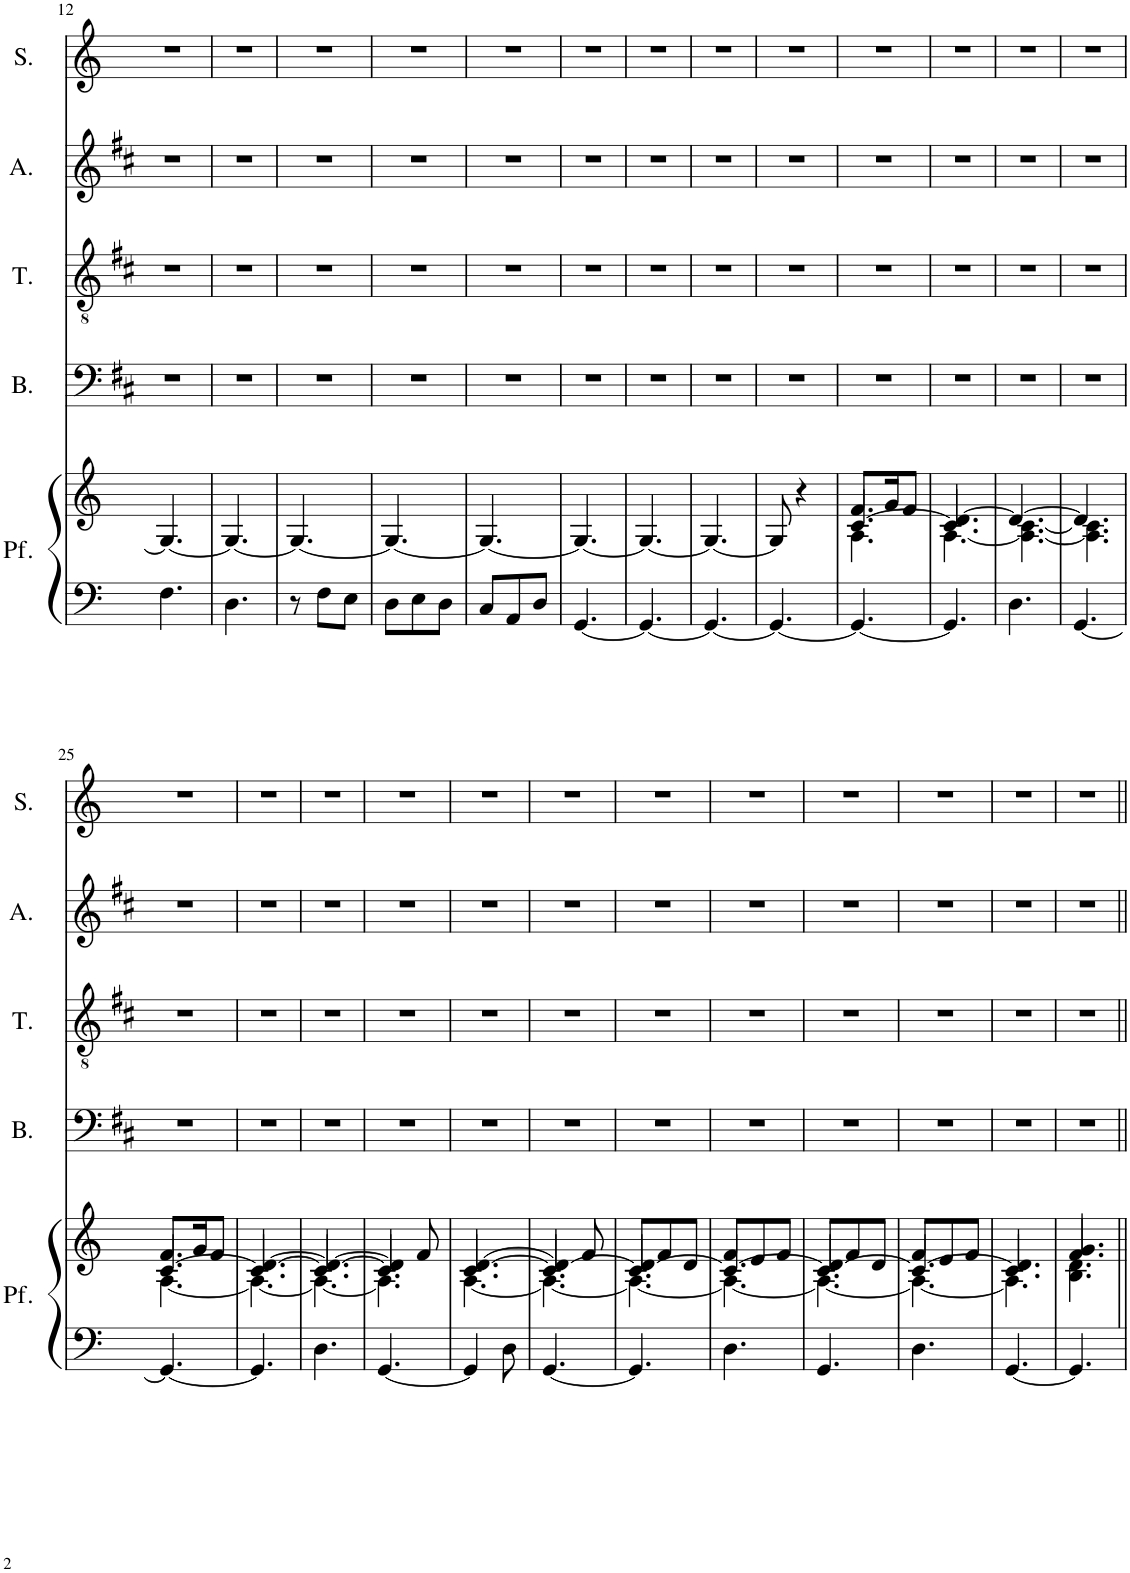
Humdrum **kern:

**kern	**kern	**kern	**kern	**kern	**kern
*part5	*part5	*part4	*part3	*part2	*part1
*staff6	*staff5	*staff4	*staff3	*staff2	*staff1
*I"Piano	*	*I"Basso	*I"Tenore	*I"Contralto	*I"Soprano
*	*	*I'B.	*I'T.	*	*I'S.
!!LO:PB:g=z
*clefF4	*clefG2	*clefF4	*clefGv2	*clefG2	*clefG2
*k[]	*k[]	*k[f#c#]	*k[f#c#]	*k[f#c#]	*k[]
*M3/8	*M3/8	*M3/8	*M3/8	*M3/8	*M3/8
=12	=12	=12	=12	=12	=12
4.F\	4.G/_	4.r	4.r	4.r	4.r
=13	=13	=13	=13	=13	=13
4.D\	4.G/_	4.r	4.r	4.r	4.r
=14	=14	=14	=14	=14	=14
8r	4.G/_	4.r	4.r	4.r	4.r
8F\L	.	.	.	.	.
8E\J	.	.	.	.	.
=15	=15	=15	=15	=15	=15
8D\L	4.G/_	4.r	4.r	4.r	4.r
8E\	.	.	.	.	.
8D\J	.	.	.	.	.
=16	=16	=16	=16	=16	=16
8C/L	4.G/_	4.r	4.r	4.r	4.r
8AA/	.	.	.	.	.
8D/J	.	.	.	.	.
=17	=17	=17	=17	=17	=17
[4.GG/	4.G/_	4.r	4.r	4.r	4.r
=18	=18	=18	=18	=18	=18
4.GG/_	4.G/_	4.r	4.r	4.r	4.r
=19	=19	=19	=19	=19	=19
4.GG/_	4.G/_	4.r	4.r	4.r	4.r
=20	=20	=20	=20	=20	=20
4.GG/_	8G/]	4.r	4.r	4.r	4.r
.	4r	.	.	.	.
=21	=21	=21	=21	=21	=21
*	*^	*	*	*	*
*	*	*^	*	*	*	*
4.GG/_	8.f/L	4.A\	[4.c/	4.r	4.r	4.r	4.r
.	16g/K	.	.	.	.	.	.
.	8f/J	.	.	.	.	.	.
=22	=22	=22	=22	=22	=22	=22	=22
4.GG/]	[4.d/	[4.A\	4.c/]	4.r	4.r	4.r	4.r
*	*	*v	*v	*	*	*	*
=23	=23	=23	=23	=23	=23	=23
4.D\	4.d/_	4.A\_ [4.c\	4.r	4.r	4.r	4.r
=24	=24	=24	=24	=24	=24	=24
[4.GG/	4.d/]	4.A\] 4.c\]	4.r	4.r	4.r	4.r
!!LO:LB:g=z
=25	=25	=25	=25	=25	=25	=25
*	*	*^	*	*	*	*
4.GG/_	8.f/L	[4.A\	[4.c/	4.r	4.r	4.r	4.r
.	16g/K	.	.	.	.	.	.
.	8f/J	.	.	.	.	.	.
=26	=26	=26	=26	=26	=26	=26	=26
4.GG/]	[4.d/	4.A\_	4.c/_	4.r	4.r	4.r	4.r
=27	=27	=27	=27	=27	=27	=27	=27
4.D\	4.d/_	4.A\_	4.c/_	4.r	4.r	4.r	4.r
=28	=28	=28	=28	=28	=28	=28	=28
[4.GG/	4d/]	4.A\]	4.c/]	4.r	4.r	4.r	4.r
.	8f/	.	.	.	.	.	.
=29	=29	=29	=29	=29	=29	=29	=29
4GG/]	[4.d/	[4.A\	[4.c/	4.r	4.r	4.r	4.r
8D\	.	.	.	.	.	.	.
=30	=30	=30	=30	=30	=30	=30	=30
[4.GG/	4d/]	4.A\_	4.c/_	4.r	4.r	4.r	4.r
.	8f/	.	.	.	.	.	.
=31	=31	=31	=31	=31	=31	=31	=31
4.GG/]	8d/L	4.A\_	4.c/_	4.r	4.r	4.r	4.r
.	8f/	.	.	.	.	.	.
.	8d/J	.	.	.	.	.	.
=32	=32	=32	=32	=32	=32	=32	=32
4.D\	8f/L	4.A\_	4.c/_	4.r	4.r	4.r	4.r
.	8e/	.	.	.	.	.	.
.	8f/J	.	.	.	.	.	.
=33	=33	=33	=33	=33	=33	=33	=33
4.GG/	8d/L	4.A\_	4.c/_	4.r	4.r	4.r	4.r
.	8f/	.	.	.	.	.	.
.	8d/J	.	.	.	.	.	.
=34	=34	=34	=34	=34	=34	=34	=34
4.D\	8f/L	4.A\_	4.c/_	4.r	4.r	4.r	4.r
.	8e/	.	.	.	.	.	.
.	8f/J	.	.	.	.	.	.
=35	=35	=35	=35	=35	=35	=35	=35
[4.GG/	4.d/	4.A\]	4.c/]	4.r	4.r	4.r	4.r
=36	=36	=36	=36	=36	=36	=36	=36
4.GG/]	4.g/	4.B\ 4.d\	4.f/	4.r	4.r	4.r	4.r
*	*v	*v	*v	*	*	*	*
=||	=||	=||	=||	=||	=||
*-	*-	*-	*-	*-	*-
